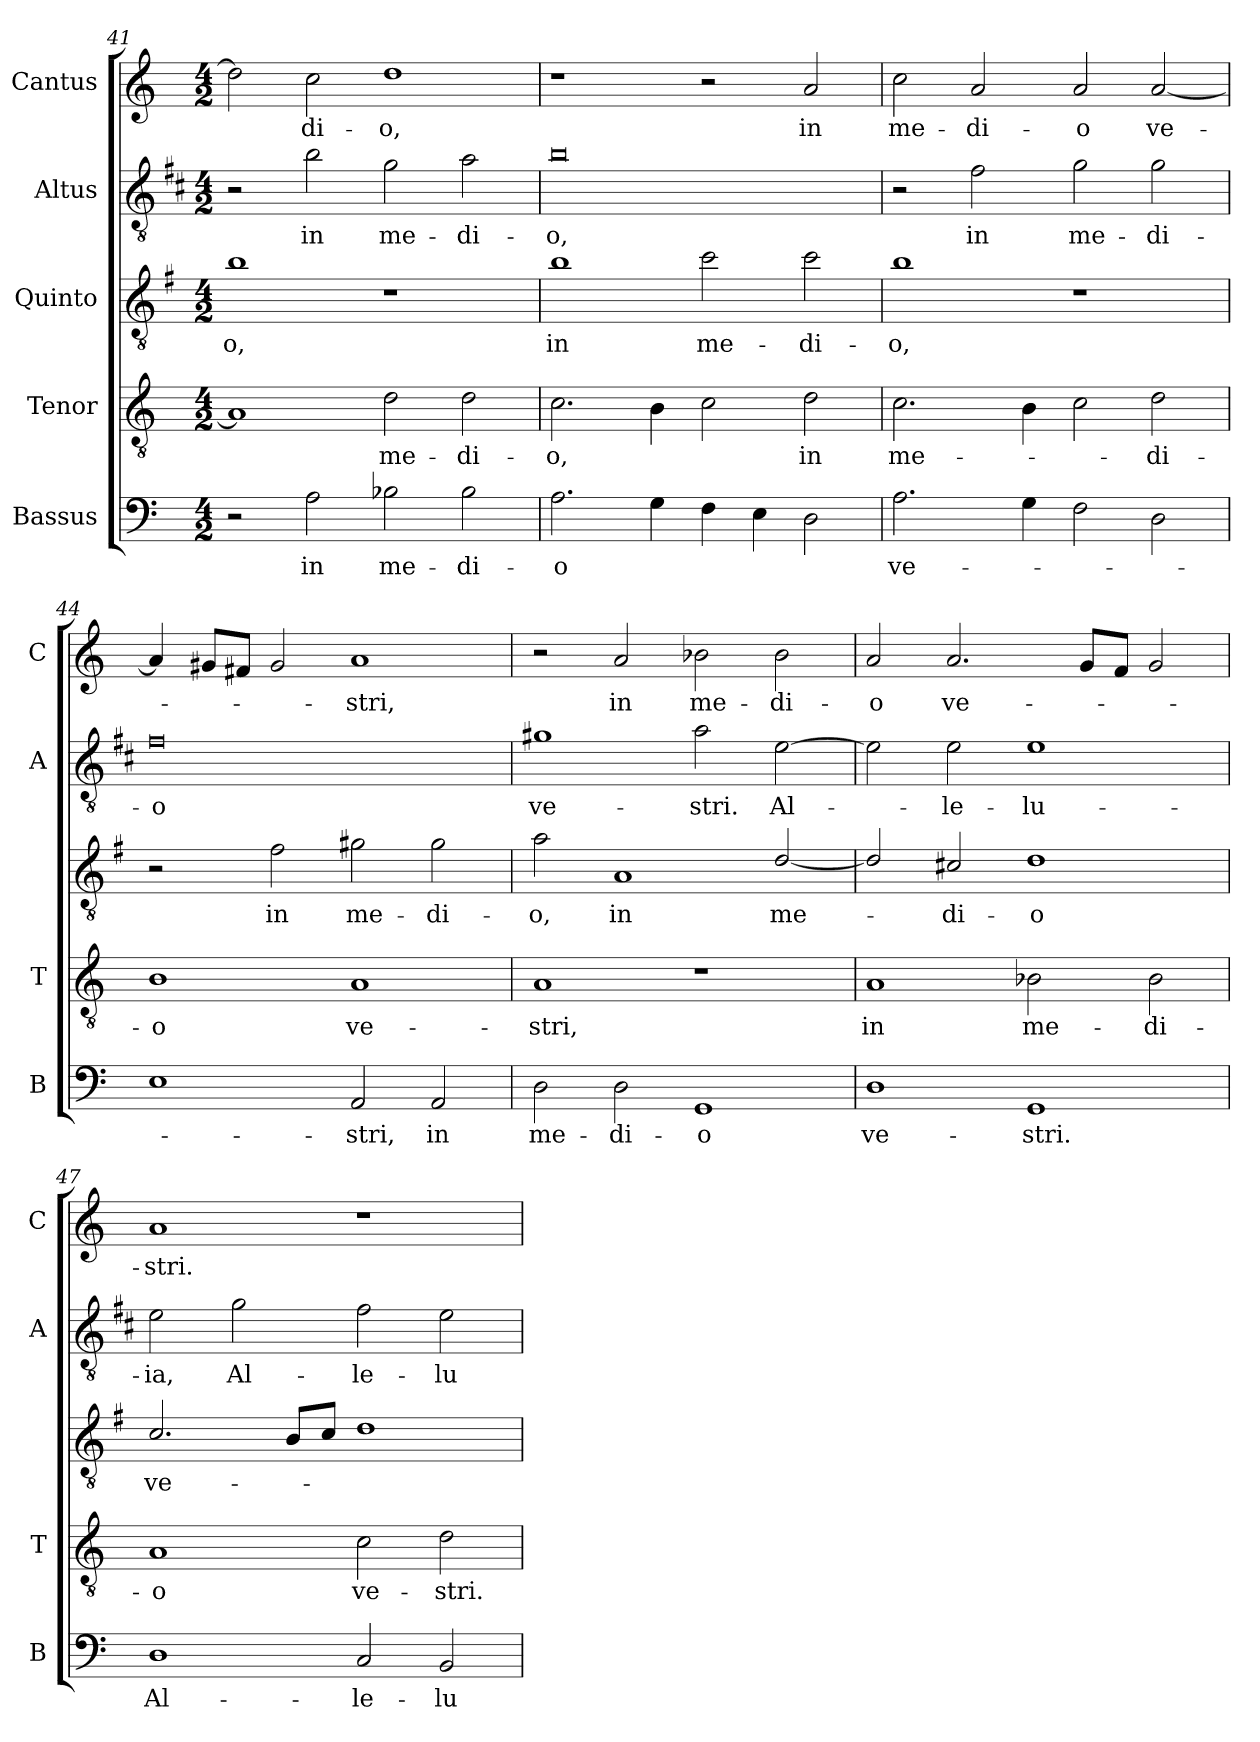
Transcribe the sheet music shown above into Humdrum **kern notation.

**kern	**text	**kern	**text	**kern	**text	**kern	**text	**kern	**text
*part5	*part5	*part4	*part4	*part3	*part3	*part2	*part2	*part1	*part1
*staff5	*staff5	*staff4	*staff4	*staff3	*staff3	*staff2	*staff2	*staff1	*staff1
*I"Bassus	*	*I"Tenor	*	*I"Quinto	*	*I"Altus	*	*I"Cantus	*
*I'B	*	*I'T	*	*	*	*I'A	*	*I'C	*
*clefF4	*	*clefGv2	*	*clefGv2	*	*clefGv2	*	*clefG2	*
*	*	*	*	*ITrd4c7	*	*ITrd1c2	*	*	*
*k[]	*	*k[]	*	*k[]	*	*k[]	*	*k[]	*
*C:	*	*C:	*	*C:	*	*C:	*	*C:	*
*M4/2	*	*M4/2	*	*M4/2	*	*M4/2	*	*M4/2	*
=41	=41	=41	=41	=41	=41	=41	=41	=41	=41
!	!	!	!	!	!LO:LY:b	!	!	!	!
2r	.	1A]	.	1e	-o,	2r	.	2dd\]	.
!	!LO:LY:b	!	!	!	!	!	!LO:LY:b	!	!LO:LY:b
2A\	in	.	.	.	.	2a\	in	2cc\	-di-
!	!LO:LY:b	!	!LO:LY:b	!	!	!	!LO:LY:b	!	!LO:LY:b
2B-X\	me-	2d\	me-	1r	.	2f\	me-	1dd	-o,
!	!LO:LY:b	!	!LO:LY:b	!	!	!	!LO:LY:b	!	!
2B-\	-di-	2d\	-di-	.	.	2g\	-di-	.	.
!!LO:PB:g=z
=42	=42	=42	=42	=42	=42	=42	=42	=42	=42
!	!LO:LY:b	!	!LO:LY:b	!	!LO:LY:b	!	!LO:LY:b	!	!
2.A\	-o	2.c\	-o,	1e	in	0a	-o,	1r	.
4G\	.	4B\	.	.	.	.	.	.	.
!	!	!	!	!	!LO:LY:b	!	!	!	!
4F\	.	2c\	.	2f\	me-	.	.	2r	.
4E\	.	.	.	.	.	.	.	.	.
!	!	!	!LO:LY:b	!	!LO:LY:b	!	!	!	!LO:LY:b
2D\	.	2d\	in	2f\	-di-	.	.	2a/	in
=43	=43	=43	=43	=43	=43	=43	=43	=43	=43
!	!LO:LY:b	!	!LO:LY:b	!	!LO:LY:b	!	!	!	!LO:LY:b
2.A\	ve-	2.c\	me-	1e	-o,	2r	.	2cc\	me-
!	!	!	!	!	!	!	!LO:LY:b	!	!LO:LY:b
.	.	.	.	.	.	2e\	in	2a/	-di-
4G\	.	4B\	.	.	.	.	.	.	.
!	!	!	!	!	!	!	!LO:LY:b	!	!LO:LY:b
2F\	.	2c\	.	1r	.	2f\	me-	2a/	-o
!	!	!	!LO:LY:b	!	!	!	!LO:LY:b	!	!LO:LY:b
2D\	.	2d\	-di-	.	.	2f\	-di-	[2a/	ve-
=44	=44	=44	=44	=44	=44	=44	=44	=44	=44
!	!	!	!LO:LY:b	!	!	!	!LO:LY:b	!	!
1E	.	1B	-o	2r	.	0e	-o	4a/]	.
.	.	.	.	.	.	.	.	8g#X/L	.
.	.	.	.	.	.	.	.	8f#X/J	.
!	!	!	!	!	!LO:LY:b	!	!	!	!
.	.	.	.	2B\	in	.	.	2g#/	.
!	!LO:LY:b	!	!LO:LY:b	!	!LO:LY:b	!	!	!	!LO:LY:b
2AA/	-stri,	1A	ve-	2c#X\	me-	.	.	1a	-stri,
!	!LO:LY:b	!	!	!	!LO:LY:b	!	!	!	!
2AA/	in	.	.	2c#\	-di-	.	.	.	.
=45	=45	=45	=45	=45	=45	=45	=45	=45	=45
!	!LO:LY:b	!	!LO:LY:b	!	!LO:LY:b	!	!LO:LY:b	!	!
2D\	me-	1A	-stri,	2d\	-o,	1f#X	ve-	2r	.
!	!LO:LY:b	!	!	!	!LO:LY:b	!	!	!	!LO:LY:b
2D\	-di-	.	.	1D	in	.	.	2a/	in
!	!LO:LY:b	!	!	!	!	!	!LO:LY:b	!	!LO:LY:b
1GG	-o	1r	.	.	.	2g\	-stri.	2b-X\	me-
!	!	!	!	!	!LO:LY:b	!	!LO:LY:b	!	!LO:LY:b
.	.	.	.	[2G/	me-	[2d\	Al-	2b-\	-di-
=46	=46	=46	=46	=46	=46	=46	=46	=46	=46
!	!LO:LY:b	!	!LO:LY:b	!	!	!	!	!	!LO:LY:b
1D	ve-	1A	in	2G/]	.	2d\]	.	2a/	-o
!	!	!	!	!	!LO:LY:b	!	!LO:LY:b	!	!LO:LY:b
.	.	.	.	2F#X/	-di-	2d\	-le-	2.a/	ve-
!	!LO:LY:b	!	!LO:LY:b	!	!LO:LY:b	!	!LO:LY:b	!	!
1GG	-stri.	2B-X\	me-	1G	-o	1d	-lu-	.	.
.	.	.	.	.	.	.	.	8g/L	.
.	.	.	.	.	.	.	.	8f/J	.
!	!	!	!LO:LY:b	!	!	!	!	!	!
.	.	2B-\	-di-	.	.	.	.	2g/	.
!!LO:LB:g=z
=47	=47	=47	=47	=47	=47	=47	=47	=47	=47
!	!LO:LY:b	!	!LO:LY:b	!	!LO:LY:b	!	!LO:LY:b	!	!LO:LY:b
1D	Al-	1A	-o	2.F/	ve-	2d\	-ia,	1a	-stri.
!	!	!	!	!	!	!	!LO:LY:b	!	!
.	.	.	.	.	.	2f\	Al-	.	.
.	.	.	.	8E/L	.	.	.	.	.
.	.	.	.	8F/J	.	.	.	.	.
!	!LO:LY:b	!	!LO:LY:b	!	!	!	!LO:LY:b	!	!
2C/	-le-	2c\	ve-	1G	.	2e\	-le-	1r	.
!	!LO:LY:b	!	!LO:LY:b	!	!	!	!LO:LY:b	!	!
2BB/	-lu-	2d\	-stri.	.	.	2d\	-lu-	.	.
=	=	=	=	=	=	=	=	=	=
*-	*-	*-	*-	*-	*-	*-	*-	*-	*-
